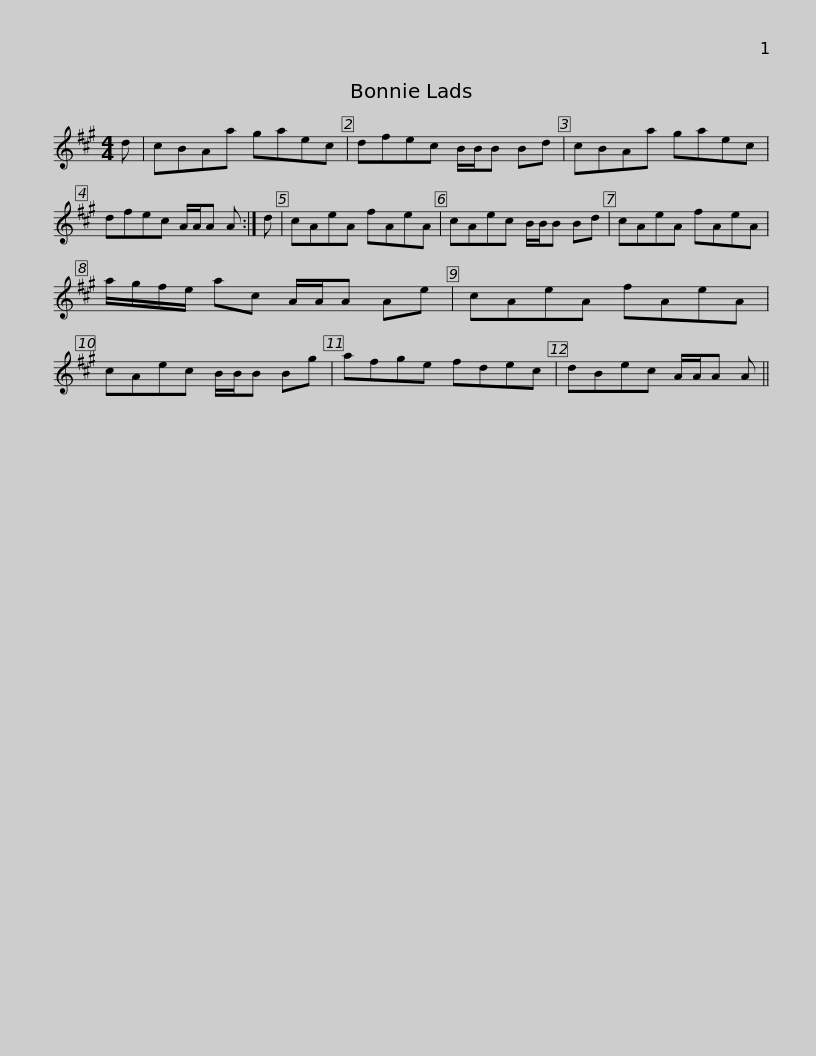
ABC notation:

X:1
L:1/8
M:4/4
I:linebreak $
K:A
V:1 treble
V:1
 d | cBAa gaec | dfec B/B/B Bd | cBAa gaec | dfec A/A/A A :| %5
 d |$ cAeA fAeA | cAec B/B/B Bd | cAeA fAeA | a/g/f/e/ ac A/A/A Ae | %10
 cAeA fAeA |$ cAec B/B/B Bg | afge fdec | dBec A/A/A A || %14
